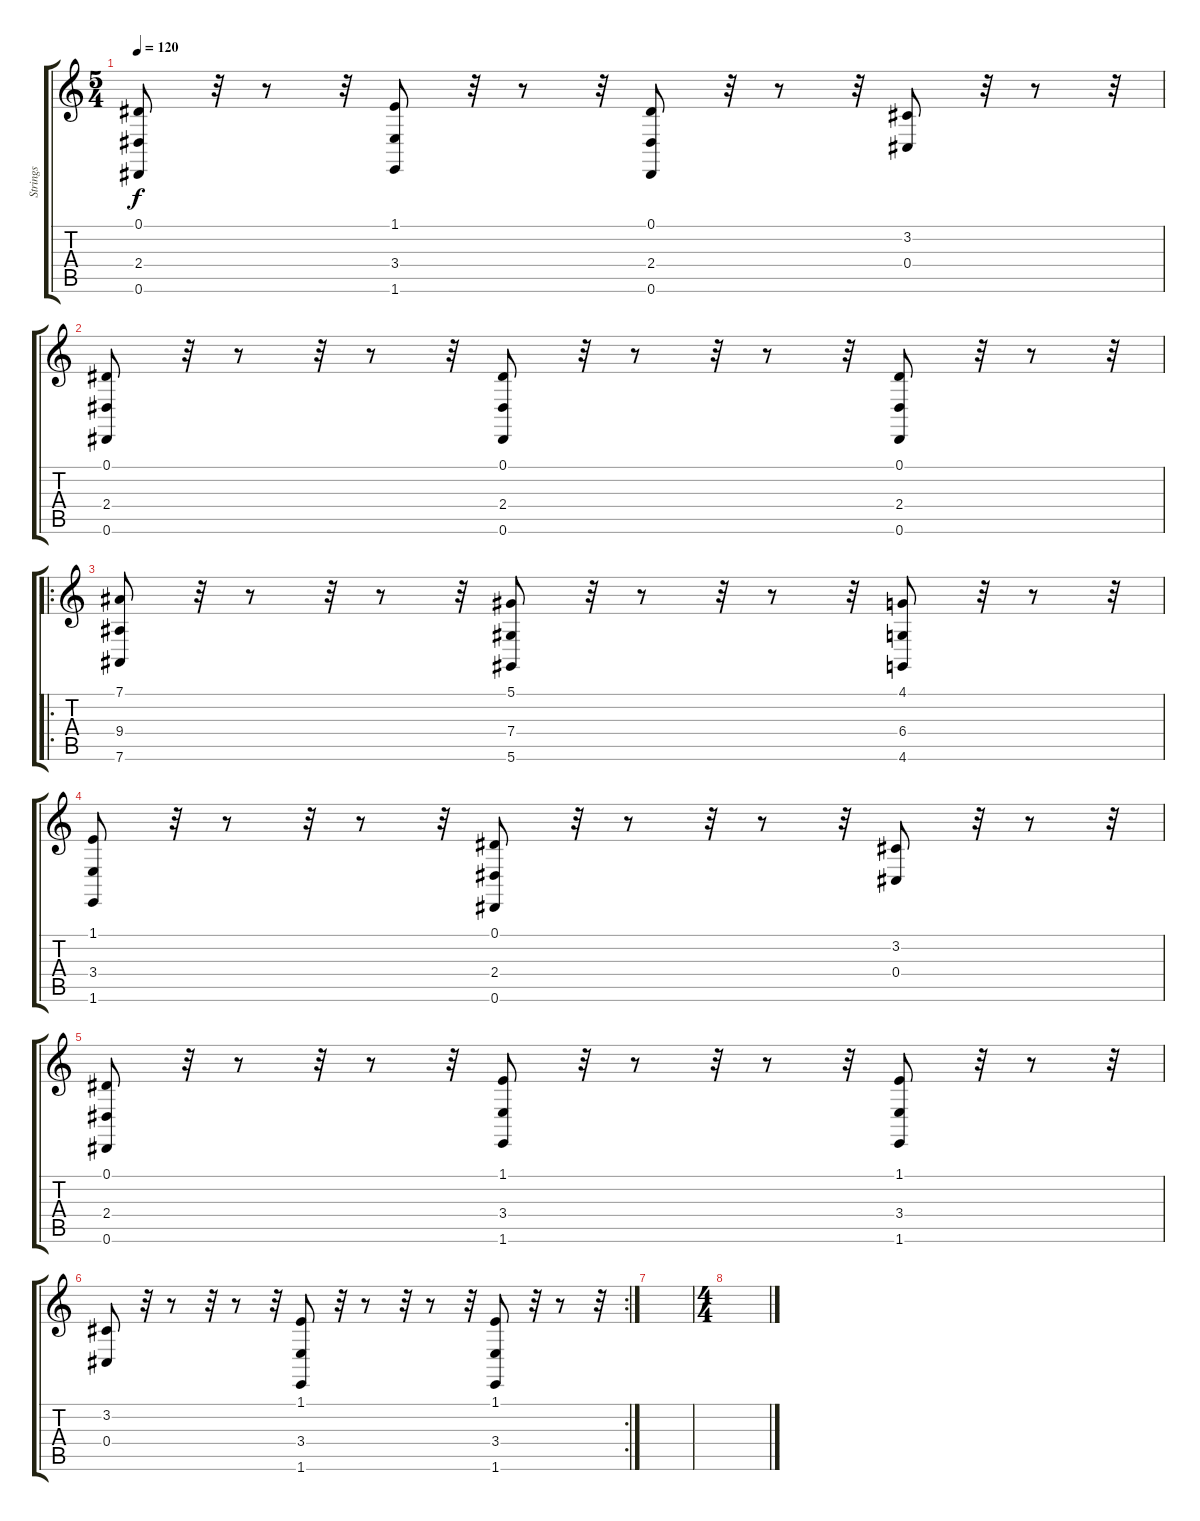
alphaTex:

\track ("Strings" "Strings") {instrument stringensemble1}
\staff {score tabs}
\tuning (Eb4 Bb3 Gb3 Db3 Ab2 Eb2) {hide}
\ts (5 4)
\tempo 120
\clef g2
\ks c
(0.1 2.4 0.6).8{dy f} r.32 r.8 r.32 (1.1 3.4 1.6).8 r.32 r.8 r.32 (0.1 2.4 0.6).8 r.32 r.8 r.32 (3.2 0.4).8 r.32 r.8 r.32 |
(0.1 2.4 0.6).8 r.32 r.8 r.32 r.8 r.32 (0.1 2.4 0.6).8 r.32 r.8 r.32 r.8 r.32 (0.1 2.4 0.6).8 r.32 r.8 r.32 |
\ro
(7.1 9.4 7.6).8 r.32 r.8 r.32 r.8 r.32 (5.1 7.4 5.6).8 r.32 r.8 r.32 r.8 r.32 (4.1 6.4 4.6).8 r.32 r.8 r.32 |
(1.1 3.4 1.6).8 r.32 r.8 r.32 r.8 r.32 (0.1 2.4 0.6).8 r.32 r.8 r.32 r.8 r.32 (3.2 0.4).8 r.32 r.8 r.32 |
(0.1 2.4 0.6).8 r.32 r.8 r.32 r.8 r.32 (1.1 3.4 1.6).8 r.32 r.8 r.32 r.8 r.32 (1.1 3.4 1.6).8 r.32 r.8 r.32 |
\rc 2
(3.2 0.4).8 r.32 r.8 r.32 r.8 r.32 (1.1 3.4 1.6).8 r.32 r.8 r.32 r.8 r.32 (1.1 3.4 1.6).8 r.32 r.8 r.32 |
|
\ts (4 4)
